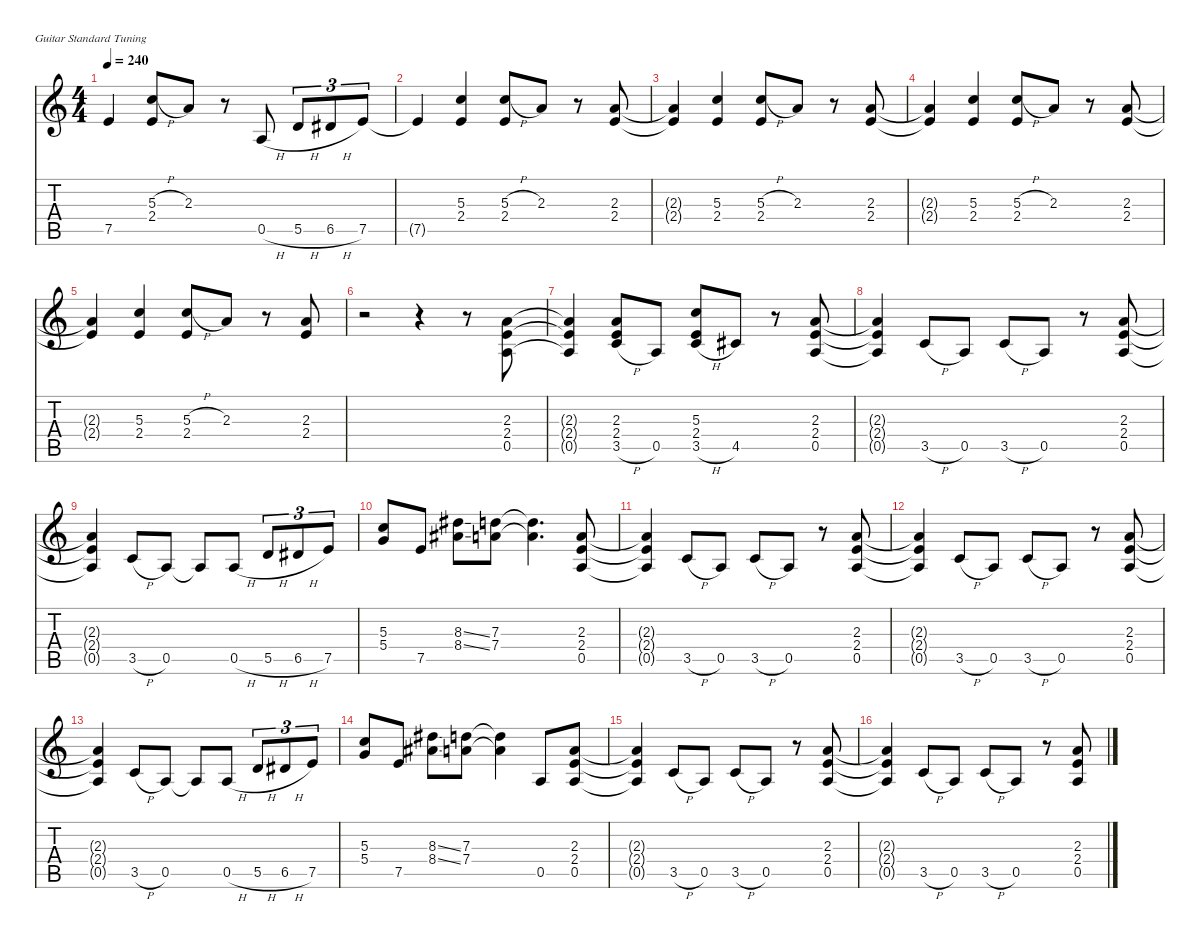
\defaultSystemsLayout 4
\hideDynamics
\bracketExtendMode nobrackets
\singleTrackTrackNamePolicy hidden
\multiTrackTrackNamePolicy hidden
\otherSystemsTrackNameOrientation horizontal
\track ("Guitar" "dist.guit.") {instrument distortionguitar}
\staff {score tabs}
\tuning (E4 B3 G3 D3 A2 E2)
\ts (4 4)
\tempo 240
\clef g2
\ks c
7.5{t}.4{dy f beam Up} (5.3{h} 2.4).8{beam Up} 2.3.8{beam Up} r.8{beam Up} 0.5{h}.8{beam Up} 5.5{h}.8{tu (3 2) beam Up} 6.5{h acc #}.8{tu (3 2) beam Up} 7.5.8{tu (3 2) beam Up} |
7.5{t}.4{beam Up} (5.3 2.4).4{beam Up} (5.3{h} 2.4).8{beam Up} 2.3.8{beam Up} r.8{beam Up} (2.3 2.4).8{beam Up} |
(2.3{t} 2.4{t}).4{beam Up} (5.3 2.4).4{beam Up} (5.3{h} 2.4).8{beam Up} 2.3.8{beam Up} r.8{beam Up} (2.3 2.4).8{beam Up} |
(2.3{t} 2.4{t}).4{beam Up} (5.3 2.4).4{beam Up} (5.3{h} 2.4).8{beam Up} 2.3.8{beam Up} r.8{beam Up} (2.3 2.4).8{beam Up} |
(2.3{t} 2.4{t}).4{beam Up} (5.3 2.4).4{beam Up} (5.3{h} 2.4).8{beam Up} 2.3.8{beam Up} r.8{beam Up} (2.3 2.4).8{beam Up} |
r.2{beam Down} r.4{beam Down} r.8{beam Down} (2.3 2.4 0.5).8{beam Up} |
(2.3{t} 2.4{t} 0.5{t}).4{beam Up} (2.3 2.4 3.5{h}).8{beam Up} 0.5.8{beam Up} (5.3 2.4 3.5{h}).8{beam Up} 4.5{acc #}.8{beam Up} r.8{beam Up} (2.3 2.4 0.5).8{beam Up} |
(2.3{t} 2.4{t} 0.5{t}).4{beam Up} 3.5{h}.8{beam Up} 0.5.8{beam Up} 3.5{h}.8{beam Up} 0.5.8{beam Up} r.8{beam Up} (2.3 2.4 0.5).8{beam Up} |
(2.3{t} 2.4{t} 0.5{t}).4{beam Up} 3.5{h}.8{beam Up} 0.5.8{beam Up} 0.5{t}.8{beam Up} 0.5{h}.8{beam Up} 5.5{h}.8{tu (3 2) beam Up} 6.5{h acc #}.8{tu (3 2) beam Up} 7.5.8{tu (3 2) beam Up} |
(5.3 5.4).8{beam Up} 7.5.8{beam Up} (8.3{ss acc #} 8.4{ss acc #}).8{beam Down} (7.3 7.4).8{beam Down} (7.3{t} 7.4{t}).4{d beam Down} (2.3 2.4 0.5).8{beam Up} |
(2.3{t} 2.4{t} 0.5{t}).4{beam Up} 3.5{h}.8{beam Up} 0.5.8{beam Up} 3.5{h}.8{beam Up} 0.5.8{beam Up} r.8{beam Up} (2.3 2.4 0.5).8{beam Up} |
(2.3{t} 2.4{t} 0.5{t}).4{beam Up} 3.5{h}.8{beam Up} 0.5.8{beam Up} 3.5{h}.8{beam Up} 0.5.8{beam Up} r.8{beam Up} (2.3 2.4 0.5).8{beam Up} |
(2.3{t} 2.4{t} 0.5{t}).4{beam Up} 3.5{h}.8{beam Up} 0.5.8{beam Up} 0.5{t}.8{beam Up} 0.5{h}.8{beam Up} 5.5{h}.8{tu (3 2) beam Up} 6.5{h acc #}.8{tu (3 2) beam Up} 7.5.8{tu (3 2) beam Up} |
(5.3 5.4).8{beam Up} 7.5.8{beam Up} (8.3{ss acc #} 8.4{ss acc #}).8{beam Down} (7.3 7.4).8{beam Down} (7.3{t} 7.4{t}).4{beam Down} 0.5.8{beam Up} (2.3 2.4 0.5).8{beam Up} |
(2.3{t} 2.4{t} 0.5{t}).4{beam Up} 3.5{h}.8{beam Up} 0.5.8{beam Up} 3.5{h}.8{beam Up} 0.5.8{beam Up} r.8{beam Up} (2.3 2.4 0.5).8{beam Up} |
(2.3{t} 2.4{t} 0.5{t}).4{beam Up} 3.5{h}.8{beam Up} 0.5.8{beam Up} 3.5{h}.8{beam Up} 0.5.8{beam Up} r.8{beam Up} (2.3 2.4 0.5).8{beam Up}
